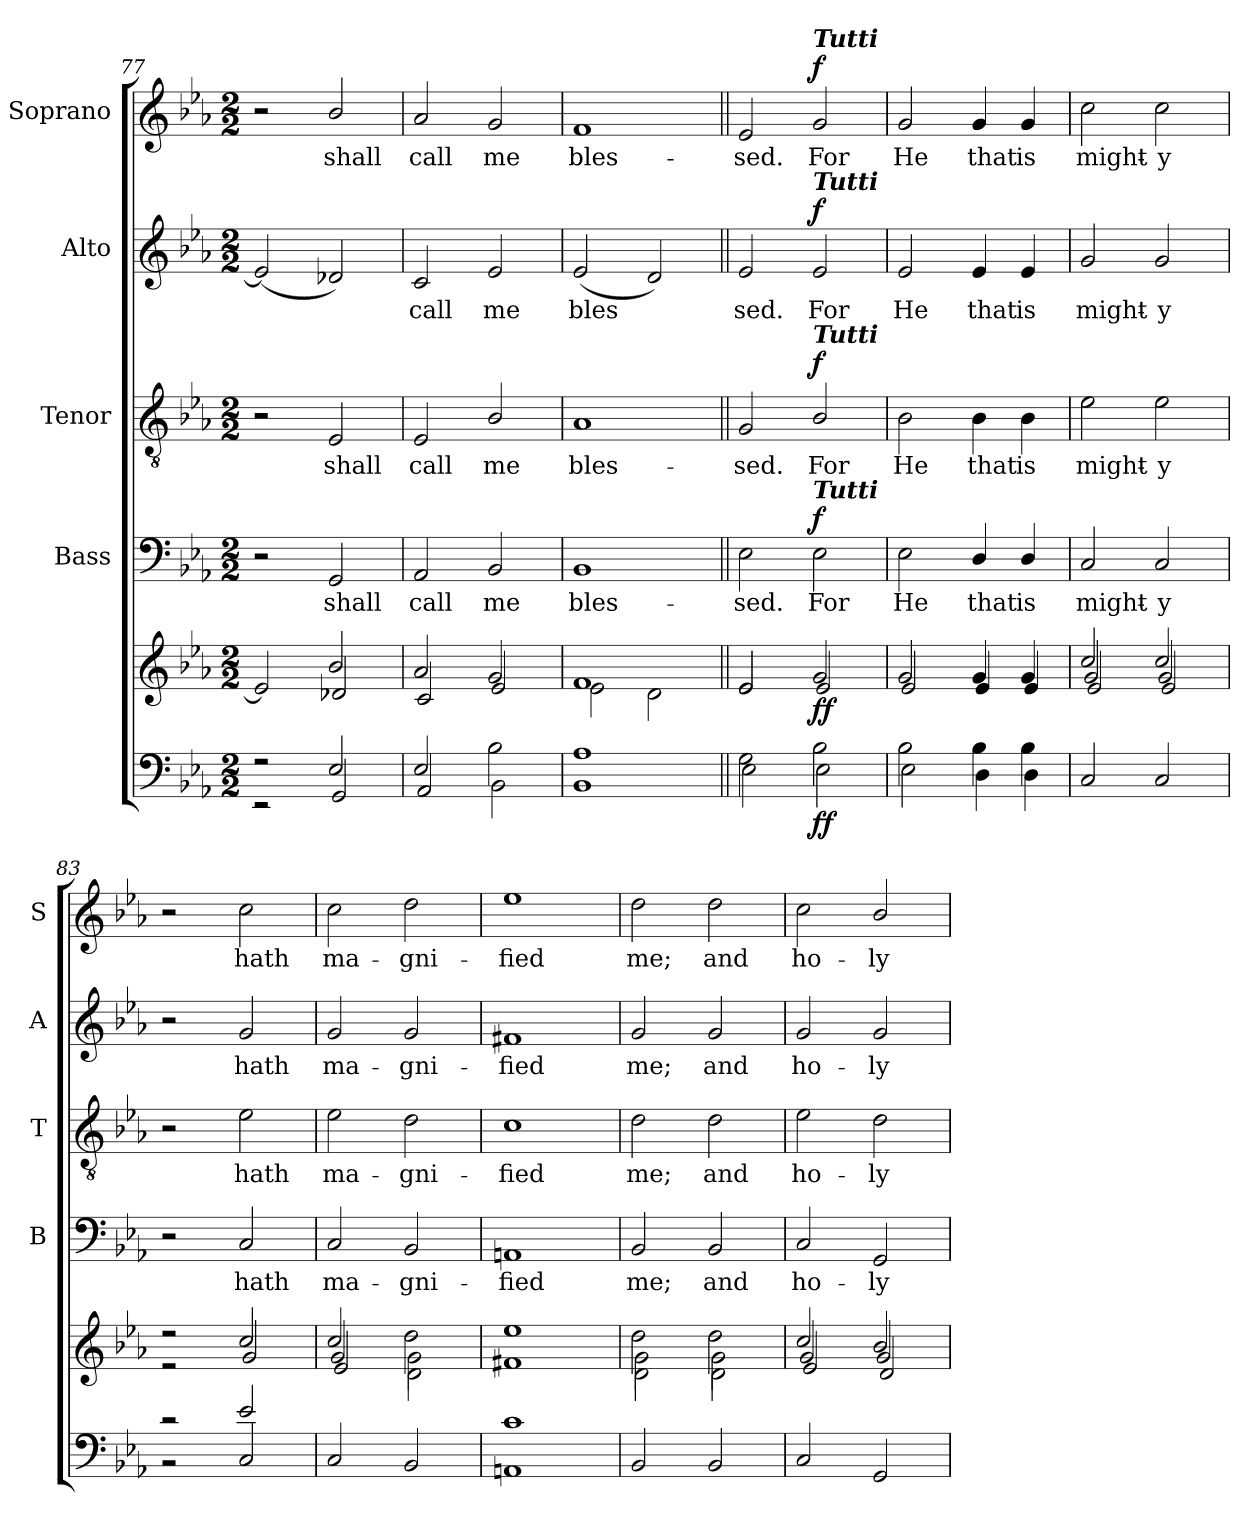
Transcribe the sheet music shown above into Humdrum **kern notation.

**kern	**dynam	**kern	**dynam	**kern	**text	**dynam	**kern	**text	**dynam	**kern	**text	**dynam	**kern	**text	**dynam
*part6	*part6	*part5	*part5	*part4	*part4	*part4	*part3	*part3	*part3	*part2	*part2	*part2	*part1	*part1	*part1
*staff6	*staff6	*staff5	*staff5	*staff4	*staff4	*staff4	*staff3	*staff3	*staff3	*staff2	*staff2	*staff2	*staff1	*staff1	*staff1
*	*	*	*	*I"Bass	*	*	*I"Tenor	*	*	*I"Alto	*	*	*I"Soprano	*	*
*	*	*	*	*I'B	*	*	*I'T	*	*	*I'A	*	*	*I'S	*	*
!!LO:PB:g=z
*clefF4	*	*clefG2	*	*clefF4	*	*	*clefGv2	*	*	*clefG2	*	*	*clefG2	*	*
*k[b-e-a-]	*	*k[b-e-a-]	*	*k[b-e-a-]	*	*	*k[b-e-a-]	*	*	*k[b-e-a-]	*	*	*k[b-e-a-]	*	*
*E-:	*	*E-:	*	*E-:	*	*	*E-:	*	*	*E-:	*	*	*E-:	*	*
*M2/2	*	*M2/2	*	*M2/2	*	*	*M2/2	*	*	*M2/2	*	*	*M2/2	*	*
=77	=77	=77	=77	=77	=77	=77	=77	=77	=77	=77	=77	=77	=77	=77	=77
*^	*	*^	*	*	*	*	*	*	*	*	*	*	*	*	*
2r	2r	.	2ryy	2e-/]	.	2r	.	.	2r	.	.	(<2e-/]	.	.	2r	.	.
!	!	!	!	!	!	!	!LO:LY:b	!	!	!LO:LY:b	!	!	!	!	!	!LO:LY:b	!
2E-/	2GG/	.	2b-/	2d-X/	.	2GG/	shall	.	2E-/	shall	.	2d-X/)	.	.	2b-/	shall	.
=78	=78	=78	=78	=78	=78	=78	=78	=78	=78	=78	=78	=78	=78	=78	=78	=78	=78
!	!	!	!	!	!	!	!LO:LY:b	!	!	!LO:LY:b	!	!	!LO:LY:b	!	!	!LO:LY:b	!
2E-/	2AA-/	.	2a-/	2c/	.	2AA-/	call	.	2E-/	call	.	2c/	call	.	2a-/	call	.
!	!	!	!	!	!	!	!LO:LY:b	!	!	!LO:LY:b	!	!	!LO:LY:b	!	!	!LO:LY:b	!
2B-\	2BB-\	.	2g/	2e-/	.	2BB-/	me	.	2B-/	me	.	2e-/	me	.	2g/	me	.
=79	=79	=79	=79	=79	=79	=79	=79	=79	=79	=79	=79	=79	=79	=79	=79	=79	=79
!	!	!	!	!	!	!	!LO:LY:b	!	!	!LO:LY:b	!	!	!LO:LY:b	!	!	!LO:LY:b	!
1A-	1BB-	.	1f	2e-\	.	1BB-	bles-	.	1A-	bles-	.	(<2e-/	bles­	.	1f	bles-	.
.	.	.	.	2d\	.	.	.	.	.	.	.	2d/)	.	.	.	.	.
=80||	=80||	=80||	=80||	=80||	=80||	=80||	=80||	=80||	=80||	=80||	=80||	=80||	=80||	=80||	=80||	=80||	=80||
!	!	!	!	!	!	!	!LO:LY:b	!	!	!LO:LY:b	!	!	!LO:LY:b	!	!	!LO:LY:b	!
2G\	2E-\	.	2e-/	2e-/	.	2E-\	-sed.	.	2G/	-sed.	.	2e-/	sed.	.	2e-/	-sed.	.
!	!	!	!	!	!	!	!	!	!	!	!	!	!	!	!LO:TX:a:Bi:t=Tutti	!	!
!	!	!	!	!	!	!	!	!	!	!	!	!LO:TX:a:Bi:t=Tutti	!	!	!	!	!
!	!	!	!	!	!	!	!	!	!LO:TX:a:Bi:t=Tutti	!	!	!	!	!	!	!	!
!	!	!	!	!	!	!LO:TX:a:Bi:t=Tutti	!	!	!	!	!	!	!	!	!	!	!
!	!	!LO:DY:b	!	!	!	!	!LO:LY:b	!	!	!LO:LY:b	!	!	!LO:LY:b	!	!	!LO:LY:b	!
!	!	!LO:DY:n=1:b	!	!	!LO:DY:b	!	!	!	!	!	!	!	!	!	!	!	!
!	!	!	!	!	!LO:DY:n=1:b	!	!	!LO:DY:b	!	!	!LO:DY:b	!	!	!LO:DY:b	!	!	!LO:DY:b
2B-\	2E-\	f f	2g/	2e-/	f f	2E-\	For	f	2B-/	For	f	2e-/	For	f	2g/	For	f
=81	=81	=81	=81	=81	=81	=81	=81	=81	=81	=81	=81	=81	=81	=81	=81	=81	=81
!	!	!	!	!	!	!	!LO:LY:b	!	!	!LO:LY:b	!	!	!LO:LY:b	!	!	!LO:LY:b	!
2B-\	2E-\	.	2g/	2e-/	.	2E-\	He	.	2B-\	He	.	2e-/	He	.	2g/	He	.
!	!	!	!	!	!	!	!LO:LY:b	!	!	!LO:LY:b	!	!	!LO:LY:b	!	!	!LO:LY:b	!
4B-\	4D\	.	4g/	4e-/	.	4D/	that	.	4B-\	that	.	4e-/	that	.	4g/	that	.
!	!	!	!	!	!	!	!LO:LY:b	!	!	!LO:LY:b	!	!	!LO:LY:b	!	!	!LO:LY:b	!
4B-\	4D\	.	4g/	4e-/	.	4D/	is	.	4B-\	is	.	4e-/	is	.	4g/	is	.
=82	=82	=82	=82	=82	=82	=82	=82	=82	=82	=82	=82	=82	=82	=82	=82	=82	=82
*	*	*	*	*^	*	*	*	*	*	*	*	*	*	*	*	*	*
!	!	!	!	!	!	!	!	!LO:LY:b	!	!	!LO:LY:b	!	!	!LO:LY:b	!	!	!LO:LY:b	!
*v	*v	*	*	*	*	*	*	*	*	*	*	*	*	*	*	*	*	*
2C/	.	2cc/	2g/	2e-/	.	2C/	might-	.	2e-\	might-	.	2g/	might-	.	2cc\	might-	.
!	!	!	!	!	!	!	!LO:LY:b	!	!	!LO:LY:b	!	!	!LO:LY:b	!	!	!LO:LY:b	!
2C/	.	2cc/	2g/	2e-/	.	2C/	-y	.	2e-\	-y	.	2g/	-y	.	2cc\	-y	.
*	*	*	*v	*v	*	*	*	*	*	*	*	*	*	*	*	*	*
=83	=83	=83	=83	=83	=83	=83	=83	=83	=83	=83	=83	=83	=83	=83	=83	=83
*^	*	*	*	*	*	*	*	*	*	*	*	*	*	*	*	*
2r	2r	.	2r	2r	.	2r	.	.	2r	.	.	2r	.	.	2r	.	.
!	!	!	!	!	!	!	!LO:LY:b	!	!	!LO:LY:b	!	!	!LO:LY:b	!	!	!LO:LY:b	!
2e-/	2C/	.	2cc/	2g/	.	2C/	hath	.	2e-\	hath	.	2g/	hath	.	2cc\	hath	.
=84	=84	=84	=84	=84	=84	=84	=84	=84	=84	=84	=84	=84	=84	=84	=84	=84	=84
*	*	*	*	*^	*	*	*	*	*	*	*	*	*	*	*	*	*
!	!	!	!	!	!	!	!	!LO:LY:b	!	!	!LO:LY:b	!	!	!LO:LY:b	!	!	!LO:LY:b	!
*v	*v	*	*	*	*	*	*	*	*	*	*	*	*	*	*	*	*	*
2C/	.	2cc/	2g/	2e-/	.	2C/	ma-	.	2e-\	ma-	.	2g/	ma-	.	2cc\	ma-	.
!	!	!	!	!	!	!	!LO:LY:b	!	!	!LO:LY:b	!	!	!LO:LY:b	!	!	!LO:LY:b	!
2BB-/	.	2dd\	2g\	2d\	.	2BB-/	-gni-	.	2d\	-gni-	.	2g/	-gni-	.	2dd\	-gni-	.
=85	=85	=85	=85	=85	=85	=85	=85	=85	=85	=85	=85	=85	=85	=85	=85	=85	=85
*^	*	*	*	*	*	*	*	*	*	*	*	*	*	*	*	*	*
!	!	!	!	!	!	!	!	!LO:LY:b	!	!	!LO:LY:b	!	!	!LO:LY:b	!	!	!LO:LY:b	!
*	*	*	*	*v	*v	*	*	*	*	*	*	*	*	*	*	*	*	*
1c	1AAn	.	1ee-	1f#X	.	1AAn	-fied	.	1c	-fied	.	1f#X	-fied	.	1ee-	-fied	.
=86	=86	=86	=86	=86	=86	=86	=86	=86	=86	=86	=86	=86	=86	=86	=86	=86	=86
*	*	*	*	*^	*	*	*	*	*	*	*	*	*	*	*	*	*
!	!	!	!	!	!	!	!	!LO:LY:b	!	!	!LO:LY:b	!	!	!LO:LY:b	!	!	!LO:LY:b	!
*v	*v	*	*	*	*	*	*	*	*	*	*	*	*	*	*	*	*	*
2BB-/	.	2dd\	2g\	2d\	.	2BB-/	me;	.	2d\	me;	.	2g/	me;	.	2dd\	me;	.
!	!	!	!	!	!	!	!LO:LY:b	!	!	!LO:LY:b	!	!	!LO:LY:b	!	!	!LO:LY:b	!
2BB-/	.	2dd\	2g\	2d\	.	2BB-/	and	.	2d\	and	.	2g/	and	.	2dd\	and	.
=87	=87	=87	=87	=87	=87	=87	=87	=87	=87	=87	=87	=87	=87	=87	=87	=87	=87
!	!	!	!	!	!	!	!LO:LY:b	!	!	!LO:LY:b	!	!	!LO:LY:b	!	!	!LO:LY:b	!
2C/	.	2cc/	2g/	2e-/	.	2C/	ho-	.	2e-\	ho-	.	2g/	ho-	.	2cc\	ho-	.
!	!	!	!	!	!	!	!LO:LY:b	!	!	!LO:LY:b	!	!	!LO:LY:b	!	!	!LO:LY:b	!
2GG/	.	2b-/	2g/	2d/	.	2GG/	-ly	.	2d\	-ly	.	2g/	-ly	.	2b-/	-ly	.
*	*	*v	*v	*v	*	*	*	*	*	*	*	*	*	*	*	*	*
=	=	=	=	=	=	=	=	=	=	=	=	=	=	=	=
*-	*-	*-	*-	*-	*-	*-	*-	*-	*-	*-	*-	*-	*-	*-	*-
